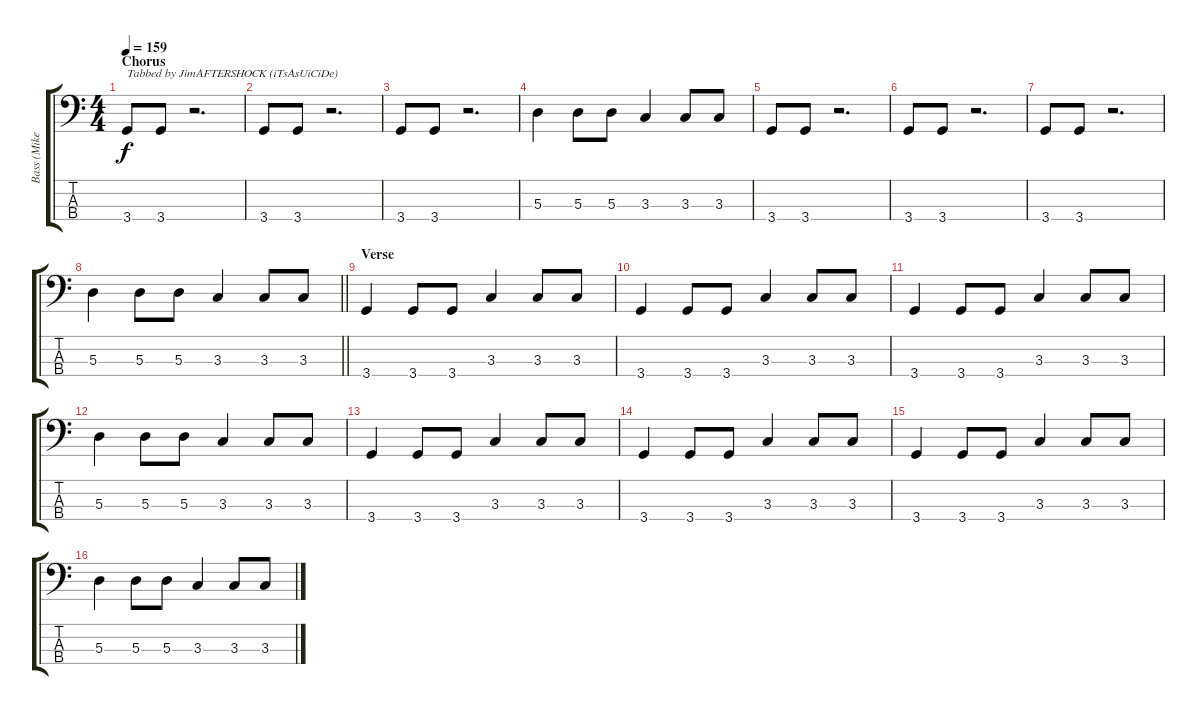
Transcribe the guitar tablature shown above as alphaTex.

\track ("Bass (Mike Dirnt)" "Bass (Mike") {instrument electricbasspick}
\staff {score tabs}
\tuning (G2 D2 A1 E1) {hide}
\ts (4 4)
\section ("" "Chorus")
\tempo 159
\clef f4
\ks c
3.4.8{txt "Tabbed by JimAFTERSHOCK (iTsAsUiCiDe)" dy f instrument electricbasspick} 3.4.8 r.2{d} |
3.4.8 3.4.8 r.2{d} |
3.4.8 3.4.8 r.2{d} |
5.3.4 5.3.8 5.3.8 3.3.4 3.3.8 3.3.8 |
3.4.8 3.4.8 r.2{d} |
3.4.8 3.4.8 r.2{d} |
3.4.8 3.4.8 r.2{d} |
\barLineRight lightlight
5.3.4 5.3.8 5.3.8 3.3.4 3.3.8 3.3.8 |
\section ("" "Verse")
3.4.4 3.4.8 3.4.8 3.3.4 3.3.8 3.3.8 |
3.4.4 3.4.8 3.4.8 3.3.4 3.3.8 3.3.8 |
3.4.4 3.4.8 3.4.8 3.3.4 3.3.8 3.3.8 |
5.3.4 5.3.8 5.3.8 3.3.4 3.3.8 3.3.8 |
3.4.4 3.4.8 3.4.8 3.3.4 3.3.8 3.3.8 |
3.4.4 3.4.8 3.4.8 3.3.4 3.3.8 3.3.8 |
3.4.4 3.4.8 3.4.8 3.3.4 3.3.8 3.3.8 |
5.3.4 5.3.8 5.3.8 3.3.4 3.3.8 3.3.8
